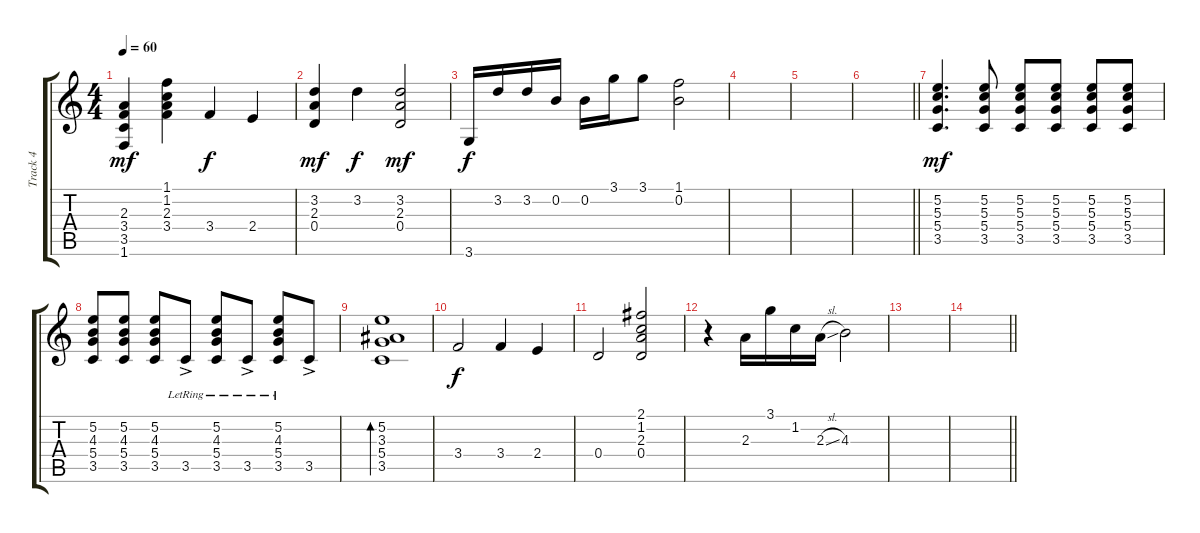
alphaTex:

\track ("Track 4" "Track 4") {instrument electricguitarclean}
\staff {score tabs}
\tuning (E4 B3 G3 D3 A2 E2) {hide}
\ts (4 4)
\tempo 60
\clef g2
\ks c
(2.3 3.4 3.5 1.6).4{dy mf} (1.1 1.2 2.3 3.4).4 3.4.4{dy f} 2.4.4 |
(3.2 2.3 0.4).4{dy mf} 3.2.4{dy f} (3.2 2.3 0.4).2{dy mf} |
3.6.16{dy f} 3.2.16 3.2.16 0.2.16 0.2.16 3.1.16 3.1.8 (1.1 0.2).2 |
|
|
\barLineRight lightlight
|
(5.2 5.3 5.4 3.5).4{d dy mf} (5.2 5.3 5.4 3.5).8 (5.2 5.3 5.4 3.5).8 (5.2 5.3 5.4 3.5).8 (5.2 5.3 5.4 3.5).8 (5.2 5.3 5.4 3.5).8 |
(5.2 4.3 5.4 3.5).8 (5.2 4.3 5.4 3.5).8 (5.2 4.3 5.4 3.5).8 3.5{ac lr}.8 (5.2{lr} 4.3{lr} 5.4{lr} 3.5{lr}).8 3.5{ac lr}.8 (5.2{lr} 4.3{lr} 5.4{lr} 3.5{lr}).8 3.5{ac}.8 |
(5.2 3.3 5.4 3.5).1{bd 120} |
3.4.2{dy f} 3.4.4 2.4.4 |
0.4.2 (2.1 1.2 2.3 0.4).2 |
r.4 2.3.16 3.1.16 1.2.16 2.3{sl}.16 4.3.2 |
|
\barLineRight lightlight
